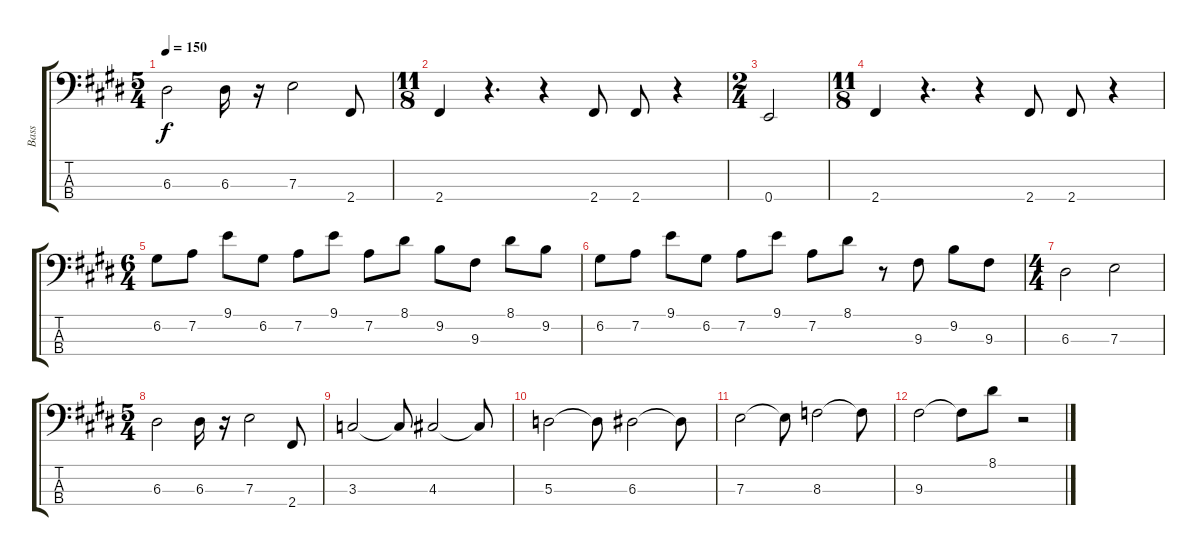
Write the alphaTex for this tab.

\track ("Bass" "Bass") {instrument electricbassfinger}
\staff {score tabs}
\tuning (G2 D2 A1 E1) {hide}
\ts (5 4)
\tempo 150
\clef f4
\ks e
6.3.2{dy f} 6.3.16 r.16 7.3.2 2.4.8 |
\ts (11 8)
\section ("" "")
2.4.4 r.4{d} r.4 2.4.8 2.4.8 r.4 |
\ts (2 4)
0.4.2 |
\ts (11 8)
2.4.4 r.4{d} r.4 2.4.8 2.4.8 r.4 |
\ts (6 4)
6.2.8 7.2.8 9.1.8 6.2.8 7.2.8 9.1.8 7.2.8 8.1.8 9.2.8 9.3.8 8.1.8 9.2.8 |
6.2.8 7.2.8 9.1.8 6.2.8 7.2.8 9.1.8 7.2.8 8.1.8 r.8 9.3.8 9.2.8 9.3.8 |
\ts (4 4)
6.3.2 7.3.2 |
\ts (5 4)
6.3.2 6.3.16 r.16 7.3.2 2.4.8 |
3.3.2 3.3{t}.8 4.3.2 4.3{t}.8 |
5.3.2 5.3{t}.8 6.3.2 6.3{t}.8 |
7.3.2 7.3{t}.8 8.3.2 8.3{t}.8 |
9.3.2 9.3{t}.8 8.1.8 r.2
